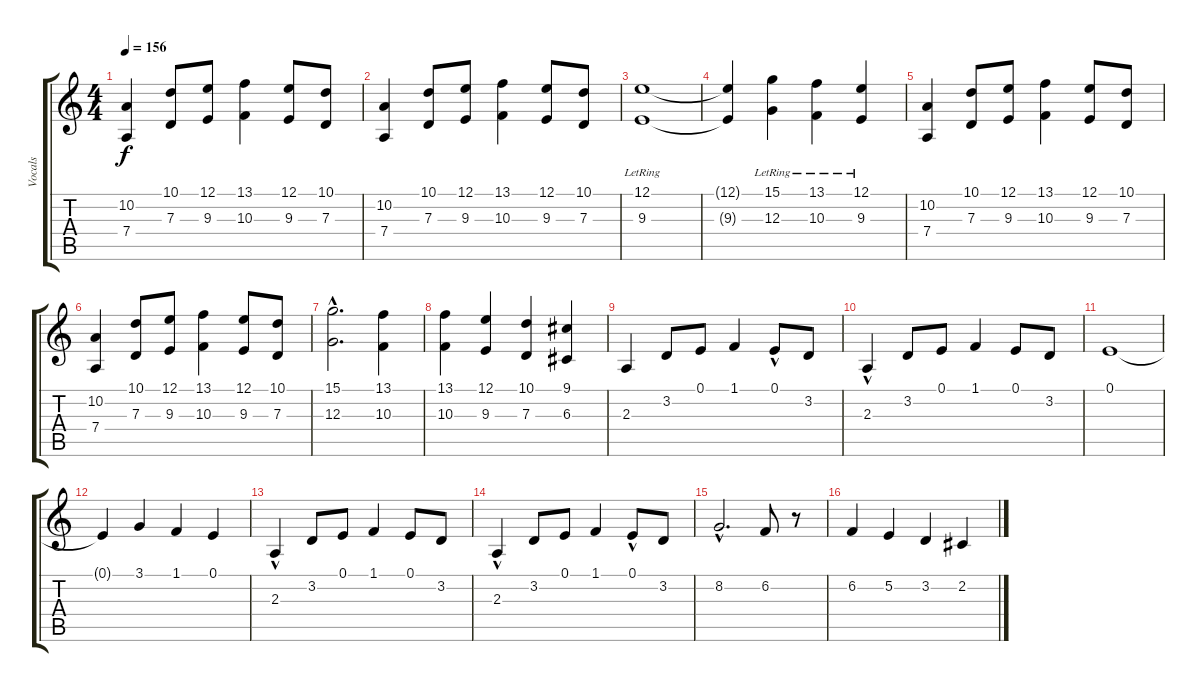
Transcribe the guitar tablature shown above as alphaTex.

\track ("Vocals" "Vocals") {instrument flute}
\staff {score tabs}
\tuning (E4 B3 G3 D3 A2 E2) {hide}
\ts (4 4)
\section ("" "")
\tempo 156
\clef g2
\ks c
(10.2 7.4).4{dy f volume 10 instrument choiraahs} (10.1 7.3).8 (12.1 9.3).8 (13.1 10.3).4 (12.1 9.3).8 (10.1 7.3).8 |
(10.2 7.4).4 (10.1 7.3).8 (12.1 9.3).8 (13.1 10.3).4 (12.1 9.3).8 (10.1 7.3).8 |
(12.1{lr} 9.3).1 |
(12.1{t} 9.3{t}).4 (15.1{lr} 12.3).4 (13.1{lr} 10.3).4 (12.1{lr} 9.3).4 |
(10.2 7.4).4 (10.1 7.3).8 (12.1 9.3).8 (13.1 10.3).4 (12.1 9.3).8 (10.1 7.3).8 |
(10.2 7.4).4 (10.1 7.3).8 (12.1 9.3).8 (13.1 10.3).4 (12.1 9.3).8 (10.1 7.3).8 |
(15.1{hac} 12.3{hac}).2{d} (13.1 10.3).4 |
(13.1 10.3).4 (12.1 9.3).4 (10.1 7.3).4 (9.1 6.3).4 |
2.3.4 3.2.8 0.1.8 1.1.4 0.1{hac}.8 3.2.8 |
2.3{hac}.4 3.2.8 0.1.8 1.1.4 0.1.8 3.2.8 |
0.1.1 |
0.1{t}.4 3.1.4 1.1.4 0.1.4 |
2.3{hac}.4 3.2.8 0.1.8 1.1.4 0.1.8 3.2.8 |
2.3{hac}.4 3.2.8 0.1.8 1.1.4 0.1{hac}.8 3.2.8 |
8.2{hac}.2{d} 6.2.8 r.8 |
6.2.4 5.2.4 3.2.4 2.2.4
